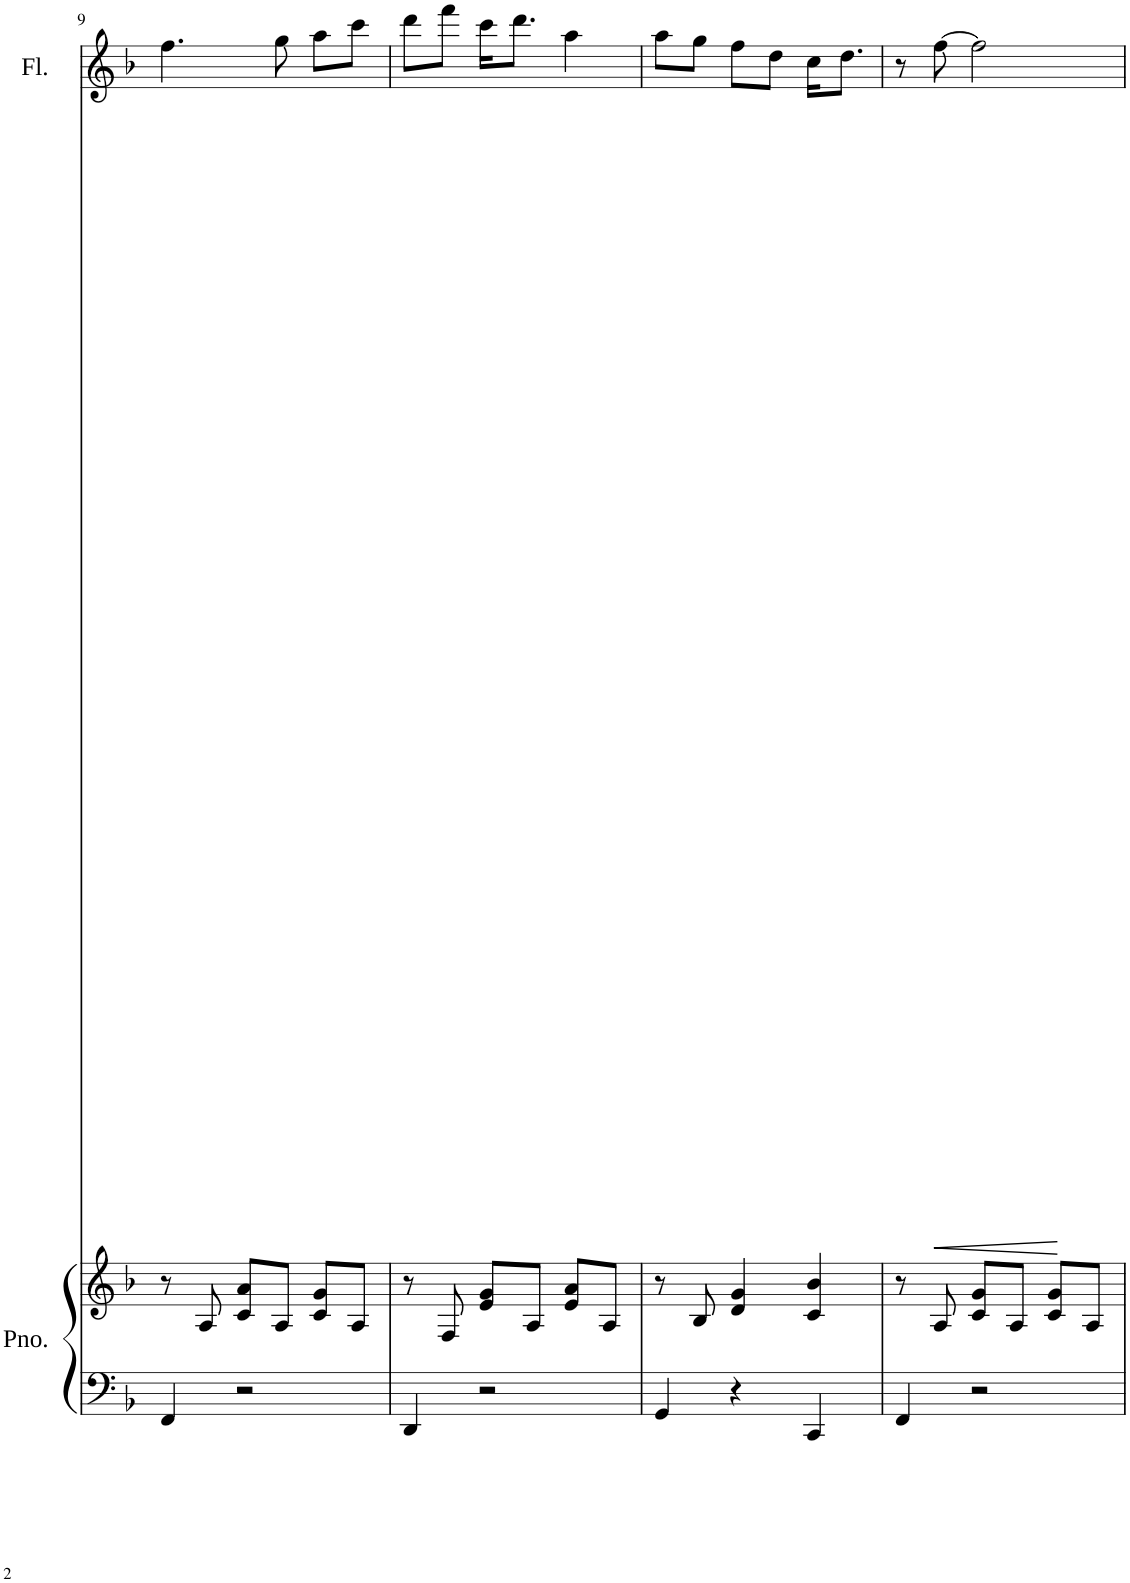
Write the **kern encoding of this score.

**kern	**kern	**kern	**dynam
*part2	*part2	*part1	*part1
*staff3	*staff2	*staff1	*staff1
*I"Piano	*	*I"Flute	*
*I'Pno.	*	*I'Fl.	*
!!LO:PB:g=z
*clefF4	*clefG2	*clefG2	*
*k[b-]	*k[b-]	*k[b-]	*
*M3/4	*M3/4	*M3/4	*
=9	=9	=9	=9
4FF/	8r	4.ff\	.
.	8A/	.	.
2r	8c/ 8a/L	.	.
.	8A/J	8gg\	.
.	8c/ 8g/L	8aa\L	.
.	8A/J	8ccc\J	.
=10	=10	=10	=10
4DD/	8r	8ddd\L	.
.	8F/	8fff\J	.
2r	8e/ 8g/L	16ccc\KL	.
.	.	8.ddd\J	.
.	8A/J	.	.
.	8e/ 8a/L	4aa\	.
.	8A/J	.	.
=11	=11	=11	=11
4GG/	8r	8aa\L	.
.	8B-/	8gg\J	.
4r	4d/ 4g/	8ff\L	.
.	.	8dd\J	.
4CC/	4c/ 4b-/	16cc\KL	.
.	.	8.dd\J	.
=12	=12	=12	=12
4FF/	8r	8r	.
!	!	!	!LO:HP:b
.	8A/	[8ff\	<
2r	8c/ 8g/L	2ff\]	.
.	8A/J	.	.
.	8c/ 8g/L	.	.
.	8A/J	.	.
.	.	.	[
=	=	=	=
*-	*-	*-	*-
